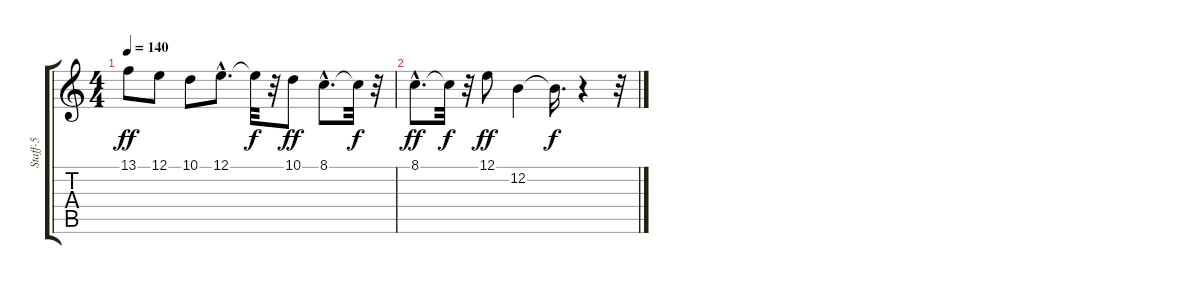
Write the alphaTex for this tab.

\track ("Staff-5" "Staff-5") {instrument synthvoice}
\staff {score tabs}
\tuning (E4 B3 G3 D3 A2 E2) {hide}
\ts (4 4)
\tempo 140
\clef g2
\ks c
13.1.8{dy ff} 12.1.8 10.1.8 12.1{hac}.8{d} 12.1{t}.32{dy f} r.32 10.1.8{dy ff} 8.1{hac}.8{d} 8.1{t}.32{dy f} r.32 |
8.1{hac}.8{d dy ff} 8.1{t}.32{dy f} r.32 12.1.8{dy ff} 12.2.4 12.2{t}.16{d dy f} r.4 r.32
